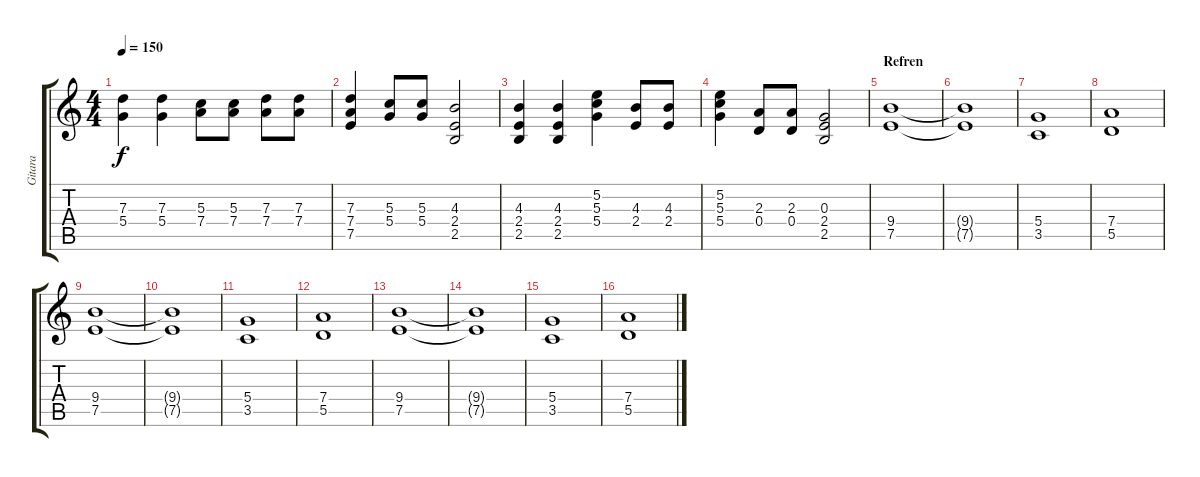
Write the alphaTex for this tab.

\track ("Gitara" "Gitara") {instrument distortionguitar}
\staff {score tabs}
\tuning (E4 B3 G3 D3 A2 E2) {hide}
\ts (4 4)
\tempo 150
\clef g2
\ks c
(7.3 5.4).4{dy f} (7.3 5.4).4 (5.3 7.4).8 (5.3 7.4).8 (7.3 7.4).8 (7.3 7.4).8 |
(7.3 7.4 7.5).4 (5.3 5.4).8 (5.3 5.4).8 (4.3 2.4 2.5).2 |
(4.3 2.4 2.5).4 (4.3 2.4 2.5).4 (5.2 5.3 5.4).4 (4.3 2.4).8 (4.3 2.4).8 |
(5.2 5.3 5.4).4 (2.3 0.4).8 (2.3 0.4).8 (0.3 2.4 2.5).2 |
\section ("" "Refren")
(9.4 7.5).1 |
(9.4{t} 7.5{t}).1 |
(5.4 3.5).1 |
(7.4 5.5).1 |
(9.4 7.5).1 |
(9.4{t} 7.5{t}).1 |
(5.4 3.5).1 |
(7.4 5.5).1 |
(9.4 7.5).1 |
(9.4{t} 7.5{t}).1 |
(5.4 3.5).1 |
(7.4 5.5).1
